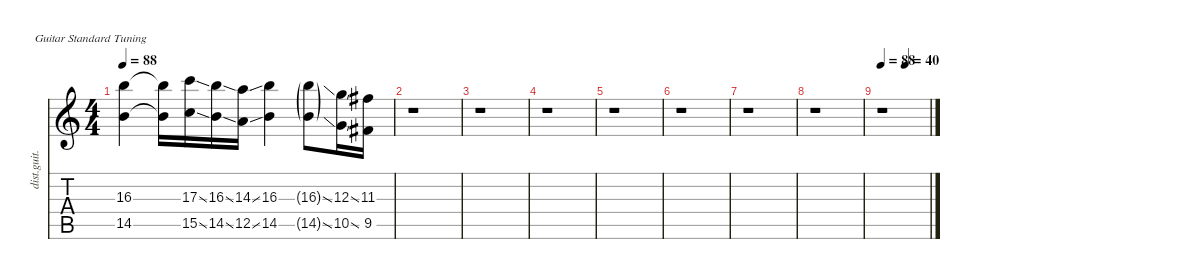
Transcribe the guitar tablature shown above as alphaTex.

\defaultSystemsLayout 4
\hideDynamics
\bracketExtendMode nobrackets
\otherSystemsTrackNameOrientation horizontal
\track ("Guitar 2" "dist.guit.") {instrument distortionguitar}
\staff {score tabs}
\tuning (E4 B3 G3 D3 A2 E2)
\ts (4 4)
\tempo 88
\clef g2
\ks c
(16.3 14.5).4{dy f beam Down} (16.3{t} 14.5{t}).16{beam Down} (17.3{ss} 15.5{ss}).16{beam Down} (16.3{ss} 14.5{ss}).16{beam Down} (14.3{ss} 12.5{ss}).16{beam Down} (16.3 14.5).4{beam Down} (16.3{ss g} 14.5{ss g}).8{dy mp beam Down} (12.3{ss} 10.5{ss}).16{dy f beam Down} (11.3{acc #} 9.5{acc #}).16{beam Down} |
r.1{beam Down} |
r.1{beam Down} |
r.1{beam Down} |
r.1{beam Down} |
r.1{beam Down} |
r.1{beam Down} |
r.1{beam Down} |
\tempo 88
\tempo (40 0.5)
r.1{beam Down}
